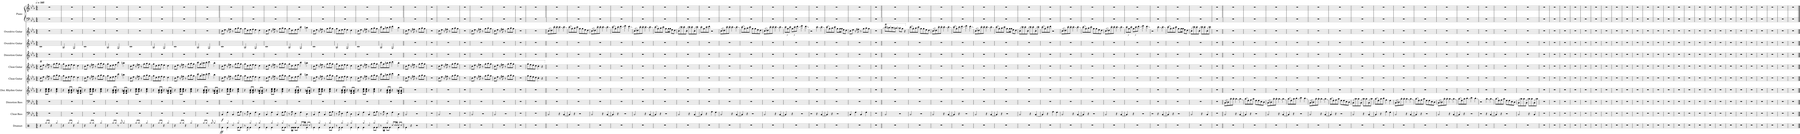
**kern	**dynam	**kern	**dynam	**kern	**kern	**kern	**kern	**kern	**kern	**kern	**kern	**kern
*part10	*part10	*part9	*part9	*part8	*part7	*part6	*part5	*part4	*part3	*part2	*part1	*part1
*staff11	*staff11	*staff10	*staff10	*staff9	*staff8	*staff7	*staff6	*staff5	*staff4	*staff3	*staff2	*staff1
*I"Drumset	*	*I"Clean Bass	*	*I"Distortion Bass	*I"Dist. Rhythm Guitar	*I"Clean Guitar	*I"Clean Guitar	*I"Distortion Guitar	*I"Overdrive Guitar	*I"Overdrive Guitar	*I"Piano	*
*I'Drs.	*	*I'Cln. Bs.	*	*I'Dist. Bs.	*I'Rthm. Guit.	*I'Cln. Guit.	*I'Cln. Guit.	*I'Dist. Guit.	*I'Ovd. Guit.	*I'Ovd. Guit.	*I'Pno.	*
*clefX	*	*clefF4	*	*clefF4	*clefGv2	*clefGv2	*clefGv2	*clefGv2	*clefGv2	*clefGv2	*clefF4	*clefG2
*	*	*Trd7c12	*	*Trd7c12	*	*	*	*	*	*	*	*
*k[]	*	*k[b-e-a-]	*	*k[b-e-a-]	*k[b-e-a-]	*k[b-e-a-]	*k[b-e-a-]	*k[b-e-a-]	*k[b-e-a-]	*k[b-e-a-]	*k[b-e-a-]	*k[b-e-a-]
*M4/4	*	*M4/4	*	*M4/4	*M4/4	*M4/4	*M4/4	*M4/4	*M4/4	*M4/4	*M4/4	*M4/4
*MM210	*	*MM210	*	*MM210	*MM210	*MM210	*MM210	*MM210	*MM210	*MM210	*MM210	*MM210
*	*	*	*	*	*	*	*8va	*	*	*	*	*
=1	=1	=1	=1	=1	=1	=1	=1	=1	=1	=1	=1	=1
4r	.	1r	.	1r	4r	8c\L	8cc\L	1r	1C	1r	1r	1r
.	.	.	.	.	.	8e-\J	8ee-\J	.	.	.	.	.
8Rgg/L	.	.	.	.	8G\ 8c\ 8e-\L	8r	8r	.	.	.	.	.
8Rgg/J	.	.	.	.	8G\ 8c\ 8e-\J	8f#X\	8ff#X\	.	.	.	.	.
4r	.	.	.	.	4r	8r	8r	.	.	.	.	.
.	.	.	.	.	.	8g\L	8gg\L	.	.	.	.	.
4Rgg/	.	.	.	.	4G\ 4c\ 4e-\	8a-\	8aa-\	.	.	.	.	.
.	.	.	.	.	.	8g\J	8gg\J	.	.	.	.	.
=2	=2	=2	=2	=2	=2	=2	=2	=2	=2	=2	=2	=2
4r	.	1r	.	1r	4r	8g\L	8gg\L	1r	2AA-/	1r	1r	1r
.	.	.	.	.	.	8d\	8dd\	.	.	.	.	.
8Rgg/L	.	.	.	.	8E-/ 8A-/ 8c/L	8e-\	8ee-\	.	.	.	.	.
8Rgg/J	.	.	.	.	8E-/ 8A-/ 8c/J	8f\J	8ff\J	.	.	.	.	.
4r	.	.	.	.	4r	4e-\	4ee-\	.	2GG/	.	.	.
4Rgg/	.	.	.	.	8D/ 8G/ 8Bn/L	4d\	4dd\	.	.	.	.	.
.	.	.	.	.	8D/ 8G/ 8B/J	.	.	.	.	.	.	.
=3	=3	=3	=3	=3	=3	=3	=3	=3	=3	=3	=3	=3
4r	.	1r	.	1r	4r	8c\L	8cc\L	1r	1C	1r	1r	1r
.	.	.	.	.	.	8e-\J	8ee-\J	.	.	.	.	.
8Rgg/L	.	.	.	.	8G\ 8c\ 8e-\L	8r	8r	.	.	.	.	.
8Rgg/J	.	.	.	.	8G\ 8c\ 8e-\J	8f#X\	8ff#X\	.	.	.	.	.
4r	.	.	.	.	4r	8r	8r	.	.	.	.	.
.	.	.	.	.	.	8g\L	8gg\L	.	.	.	.	.
4Rgg/	.	.	.	.	4G\ 4c\ 4e-\	8a-\	8aa-\	.	.	.	.	.
.	.	.	.	.	.	8g\J	8gg\J	.	.	.	.	.
=4	=4	=4	=4	=4	=4	=4	=4	=4	=4	=4	=4	=4
4r	.	1r	.	1r	4r	8g\L	8gg\L	1r	2AA-/	1r	1r	1r
.	.	.	.	.	.	8d\	8dd\	.	.	.	.	.
8Rgg/L	.	.	.	.	8E-/ 8A-/ 8c/L	8e-\	8ee-\	.	.	.	.	.
8Rgg/J	.	.	.	.	8E-/ 8A-/ 8c/J	8f\J	8ff\J	.	.	.	.	.
8r	.	.	.	.	4r	4cc\	4ccc\	.	2GG/	.	.	.
8Rgg/	.	.	.	.	.	.	.	.	.	.	.	.
4Rgg/	.	.	.	.	8D/ 8G/ 8Bn/L	4bn\	4bbn\	.	.	.	.	.
.	.	.	.	.	8D/ 8G/ 8B/J	.	.	.	.	.	.	.
=5	=5	=5	=5	=5	=5	=5	=5	=5	=5	=5	=5	=5
4r	.	1r	.	1r	4r	8c\L	8cc\L	1r	1C	1r	1r	1r
.	.	.	.	.	.	8e-\J	8ee-\J	.	.	.	.	.
8Rgg/L	.	.	.	.	8G\ 8c\ 8e-\L	8r	8r	.	.	.	.	.
8Rgg/J	.	.	.	.	8G\ 8c\ 8e-\J	8f#X\	8ff#X\	.	.	.	.	.
4r	.	.	.	.	4r	8r	8r	.	.	.	.	.
.	.	.	.	.	.	8g\L	8gg\L	.	.	.	.	.
4Rgg/	.	.	.	.	4G\ 4c\ 4e-\	8a-\	8aa-\	.	.	.	.	.
.	.	.	.	.	.	8g\J	8gg\J	.	.	.	.	.
=6	=6	=6	=6	=6	=6	=6	=6	=6	=6	=6	=6	=6
4r	.	1r	.	1r	4r	8g\L	8gg\L	1r	2AA-/	1r	1r	1r
.	.	.	.	.	.	8d\	8dd\	.	.	.	.	.
8Rgg/L	.	.	.	.	8E-/ 8A-/ 8c/L	8e-\	8ee-\	.	.	.	.	.
8Rgg/J	.	.	.	.	8E-/ 8A-/ 8c/J	8f\J	8ff\J	.	.	.	.	.
4r	.	.	.	.	4r	4e-\	4ee-\	.	2GG/	.	.	.
4Rgg/	.	.	.	.	8D/ 8G/ 8Bn/L	4d\	4dd\	.	.	.	.	.
.	.	.	.	.	8D/ 8G/ 8B/J	.	.	.	.	.	.	.
=7	=7	=7	=7	=7	=7	=7	=7	=7	=7	=7	=7	=7
4r	.	1r	.	1r	4r	8c\L	8cc\L	1r	1C	1r	1r	1r
.	.	.	.	.	.	8e-\J	8ee-\J	.	.	.	.	.
8Rgg/L	.	.	.	.	8G\ 8c\ 8e-\L	8r	8r	.	.	.	.	.
8Rgg/J	.	.	.	.	8G\ 8c\ 8e-\J	8f#X\	8ff#X\	.	.	.	.	.
4r	.	.	.	.	4r	8r	8r	.	.	.	.	.
.	.	.	.	.	.	8g\L	8gg\L	.	.	.	.	.
4Rgg/	.	.	.	.	4G\ 4c\ 4e-\	8a-\	8aa-\	.	.	.	.	.
.	.	.	.	.	.	8g\J	8gg\J	.	.	.	.	.
=8	=8	=8	=8	=8	=8	=8	=8	=8	=8	=8	=8	=8
4r	.	1r	.	1r	4r	8cc\L	8ccc\L	1r	2AA-/	1r	1r	1r
.	.	.	.	.	.	8g\	8gg\	.	.	.	.	.
8Rgg/L	.	.	.	.	8E-/ 8A-/ 8c/L	8bn\	8bbn\	.	.	.	.	.
8Rgg/J	.	.	.	.	8E-/ 8A-/ 8c/J	8cc\J	8ccc\J	.	.	.	.	.
8r	.	.	.	.	4r	4dd\	4ddd\	.	2GG/	.	.	.
8Rgg/	.	.	.	.	.	.	.	.	.	.	.	.
4Rgg/	.	.	.	.	8D/ 8G/ 8Bn/L	4b\	4bb\	.	.	.	.	.
.	.	.	.	.	8D/ 8G/ 8B/J	.	.	.	.	.	.	.
=9||	=9||	=9||	=9||	=9||	=9||	=9||	=9||	=9||	=9||	=9||	=9||	=9||
*^	*	*	*	*	*	*	*	*	*	*	*	*
!	!	!LO:DY:b	!	!LO:DY:b	!	!	!	!	!	!	!	!	!
4ryy	4Rf\	ff	4C/	f	1r	4r	8c\L	8cc\L	1r	1C	8c\L	1r	1r
.	.	.	.	.	.	.	8e-\J	8ee-\J	.	.	8e-\J	.	.
4Rgg/	4Rf\	.	4G\	.	.	8G\ 8c\ 8e-\L	8r	8r	.	.	8r	.	.
.	.	.	.	.	.	8G\ 8c\ 8e-\J	8f#X\	8ff#X\	.	.	8f#X\	.	.
4Rcc/	4ryy	.	4C/	.	.	4r	8r	8r	.	.	8r	.	.
.	.	.	.	.	.	.	8g\L	8gg\L	.	.	8g\L	.	.
4Rgg/	8Rf\L	.	8G\L	.	.	4G\ 4c\ 4e-\	8a-\	8aa-\	.	.	8a-\	.	.
.	8Rf\J	.	8A-\J	.	.	.	8g\J	8gg\J	.	.	8g\J	.	.
=10	=10	=10	=10	=10	=10	=10	=10	=10	=10	=10	=10	=10	=10
8r	8ryy	.	8r	.	1r	4r	8g\L	8gg\L	1r	2AA-/	8g\L	1r	1r
8ryy	8Rf\	.	8A-\	.	.	.	8d\	8dd\	.	.	8d\	.	.
4Rgg/	4Rf\	.	4E-\	.	.	8E-/ 8A-/ 8c/L	8e-\	8ee-\	.	.	8e-\	.	.
.	.	.	.	.	.	8E-/ 8A-/ 8c/J	8f\J	8ff\J	.	.	8f\J	.	.
4Rcc/	4ryy	.	4G\	.	.	4r	4e-\	4ee-\	.	2GG/	4e-\	.	.
4Rgg/	4Rf\	.	4D\	.	.	8D/ 8G/ 8Bn/L	4d\	4dd\	.	.	4d\	.	.
.	.	.	.	.	.	8D/ 8G/ 8B/J	.	.	.	.	.	.	.
=11	=11	=11	=11	=11	=11	=11	=11	=11	=11	=11	=11	=11	=11
4ryy	4Rf\	.	4C/	.	1r	4r	8c\L	8cc\L	1r	1C	8c\L	1r	1r
.	.	.	.	.	.	.	8e-\J	8ee-\J	.	.	8e-\J	.	.
4Rgg/	4Rf\	.	4G\	.	.	8G\ 8c\ 8e-\L	8r	8r	.	.	8r	.	.
.	.	.	.	.	.	8G\ 8c\ 8e-\J	8f#X\	8ff#X\	.	.	8f#X\	.	.
4Rcc/	4ryy	.	4C/	.	.	4r	8r	8r	.	.	8r	.	.
.	.	.	.	.	.	.	8g\L	8gg\L	.	.	8g\L	.	.
4Rgg/	8Rf\L	.	8G\L	.	.	4G\ 4c\ 4e-\	8a-\	8aa-\	.	.	8a-\	.	.
.	8Rf\J	.	8A-\J	.	.	.	8g\J	8gg\J	.	.	8g\J	.	.
=12	=12	=12	=12	=12	=12	=12	=12	=12	=12	=12	=12	=12	=12
8r	8ryy	.	8r	.	1r	4r	8g\L	8gg\L	1r	2AA-/	8g\L	1r	1r
8ryy	16Rf\LL	.	8A-\	.	.	.	8d\	8dd\	.	.	8d\	.	.
.	16Rf\JJ	.	.	.	.	.	.	.	.	.	.	.	.
4Rgg/	8Rf\L	.	4E-\	.	.	8E-/ 8A-/ 8c/L	8e-\	8ee-\	.	.	8e-\	.	.
.	8Rf\J	.	.	.	.	8E-/ 8A-/ 8c/J	8f\J	8ff\J	.	.	8f\J	.	.
8Rcc/L	4ryy	.	4G\	.	.	4r	4cc\	4ccc\	.	2GG/	4cc\	.	.
16Rcc/L	.	.	.	.	.	.	.	.	.	.	.	.	.
16Rcc/JJ	.	.	.	.	.	.	.	.	.	.	.	.	.
8Rcc/L	4Rf\	.	4D\	.	.	8D/ 8G/ 8Bn/L	4bn\	4bbn\	.	.	4bn\	.	.
8Rcc/J	.	.	.	.	.	8D/ 8G/ 8B/J	.	.	.	.	.	.	.
=13	=13	=13	=13	=13	=13	=13	=13	=13	=13	=13	=13	=13	=13
4ryy	4Rf\	.	4C/	.	1r	4r	8c\L	8cc\L	1r	1C	8c\L	1r	1r
.	.	.	.	.	.	.	8e-\J	8ee-\J	.	.	8e-\J	.	.
4Rgg/	4Rf\	.	4G\	.	.	8G\ 8c\ 8e-\L	8r	8r	.	.	8r	.	.
.	.	.	.	.	.	8G\ 8c\ 8e-\J	8f#X\	8ff#X\	.	.	8f#X\	.	.
4Rcc/	4ryy	.	4C/	.	.	4r	8r	8r	.	.	8r	.	.
.	.	.	.	.	.	.	8g\L	8gg\L	.	.	8g\L	.	.
4Rgg/	8Rf\L	.	8G\L	.	.	4G\ 4c\ 4e-\	8a-\	8aa-\	.	.	8a-\	.	.
.	8Rf\J	.	8A-\J	.	.	.	8g\J	8gg\J	.	.	8g\J	.	.
=14	=14	=14	=14	=14	=14	=14	=14	=14	=14	=14	=14	=14	=14
8r	8ryy	.	8r	.	1r	4r	8g\L	8gg\L	1r	2AA-/	8g\L	1r	1r
8ryy	8Rf\	.	8A-\	.	.	.	8d\	8dd\	.	.	8d\	.	.
4Rgg/	4Rf\	.	4E-\	.	.	8E-/ 8A-/ 8c/L	8e-\	8ee-\	.	.	8e-\	.	.
.	.	.	.	.	.	8E-/ 8A-/ 8c/J	8f\J	8ff\J	.	.	8f\J	.	.
4Rcc/	4ryy	.	4G\	.	.	4r	4e-\	4ee-\	.	2GG/	4e-\	.	.
4Rgg/	4Rf\	.	4D\	.	.	8D/ 8G/ 8Bn/L	4d\	4dd\	.	.	4d\	.	.
.	.	.	.	.	.	8D/ 8G/ 8B/J	.	.	.	.	.	.	.
=15	=15	=15	=15	=15	=15	=15	=15	=15	=15	=15	=15	=15	=15
4ryy	4Rf\	.	4C/	.	1r	4r	8c\L	8cc\L	1r	1C	8c\L	1r	1r
.	.	.	.	.	.	.	8e-\J	8ee-\J	.	.	8e-\J	.	.
4Rgg/	4Rf\	.	4G\	.	.	8G\ 8c\ 8e-\L	8r	8r	.	.	8r	.	.
.	.	.	.	.	.	8G\ 8c\ 8e-\J	8f#X\	8ff#X\	.	.	8f#X\	.	.
4Rcc/	4ryy	.	4C/	.	.	4r	8r	8r	.	.	8r	.	.
.	.	.	.	.	.	.	8g\L	8gg\L	.	.	8g\L	.	.
4Rgg/	8Rf\L	.	8G\L	.	.	4G\ 4c\ 4e-\	8a-\	8aa-\	.	.	8a-\	.	.
.	8Rf\J	.	8A-\J	.	.	.	8g\J	8gg\J	.	.	8g\J	.	.
=16	=16	=16	=16	=16	=16	=16	=16	=16	=16	=16	=16	=16	=16
8r	8ryy	.	8r	.	1r	4r	8cc\L	8ccc\L	1r	2AA-/	8cc\L	1r	1r
8ryy	16Rf\LL	.	8A-\	.	.	.	8g\	8gg\	.	.	8g\	.	.
.	16Rf\JJ	.	.	.	.	.	.	.	.	.	.	.	.
4Rgg/	8Rf\L	.	4E-\	.	.	8E-/ 8A-/ 8c/L	8bn\	8bbn\	.	.	8bn\	.	.
.	8Rf\J	.	.	.	.	8E-/ 8A-/ 8c/J	8cc\J	8ccc\J	.	.	8cc\J	.	.
8Rcc/L	4ryy	.	4G\	.	.	4r	4dd\	4ddd\	.	2GG/	4dd\	.	.
16Rcc/L	.	.	.	.	.	.	.	.	.	.	.	.	.
16Rcc/JJ	.	.	.	.	.	.	.	.	.	.	.	.	.
8Rcc/L	4Rf\	.	4D\	.	.	8D/ 8G/ 8Bn/L	4b\	4bb\	.	.	4b\	.	.
8Rcc/J	.	.	.	.	.	8D/ 8G/ 8B/J	.	.	.	.	.	.	.
*v	*v	*	*	*	*	*	*	*	*	*	*	*	*
=17||	=17||	=17||	=17||	=17||	=17||	=17||	=17||	=17||	=17||	=17||	=17||	=17||
4Rf\	.	2C/	.	1r	1r	8c\L	8cc\L	1r	1r	8c\L	1r	1r
.	.	.	.	.	.	8e-\J	8ee-\J	.	.	8e-\J	.	.
4r	.	.	.	.	.	8r	8r	.	.	8r	.	.
.	.	.	.	.	.	8f#X\	8ff#X\	.	.	8f#X\	.	.
2r	.	2r	.	.	.	8r	8r	.	.	8r	.	.
.	.	.	.	.	.	8g\L	8gg\L	.	.	8g\L	.	.
.	.	.	.	.	.	8a-\	8aa-\	.	.	8a-\	.	.
.	.	.	.	.	.	8g\J	8gg\J	.	.	8g\J	.	.
=18	=18	=18	=18	=18	=18	=18	=18	=18	=18	=18	=18	=18
1r	.	1r	.	1r	1r	1r	1r	1r	1r	1r	1r	1r
=19	=19	=19	=19	=19	=19	=19	=19	=19	=19	=19	=19	=19
1r	.	2C/	.	1r	1r	8c\L	8cc\L	1r	1r	8c\L	1r	1r
.	.	.	.	.	.	8e-\J	8ee-\J	.	.	8e-\J	.	.
.	.	.	.	.	.	8r	8r	.	.	8r	.	.
.	.	.	.	.	.	8f#X\	8ff#X\	.	.	8f#X\	.	.
.	.	2r	.	.	.	8r	8r	.	.	8r	.	.
.	.	.	.	.	.	8g\L	8gg\L	.	.	8g\L	.	.
.	.	.	.	.	.	8a-\	8aa-\	.	.	8a-\	.	.
.	.	.	.	.	.	8g\J	8gg\J	.	.	8g\J	.	.
=20	=20	=20	=20	=20	=20	=20	=20	=20	=20	=20	=20	=20
1r	.	1r	.	1r	1r	1r	1r	1r	1r	1r	1r	1r
=21	=21	=21	=21	=21	=21	=21	=21	=21	=21	=21	=21	=21
1r	.	2C/	.	1r	1r	8c\L	8cc\L	1r	1r	8c\L	1r	1r
.	.	.	.	.	.	8e-\J	8ee-\J	.	.	8e-\J	.	.
.	.	.	.	.	.	8r	8r	.	.	8r	.	.
.	.	.	.	.	.	8f#X\	8ff#X\	.	.	8f#X\	.	.
.	.	2r	.	.	.	8r	8r	.	.	8r	.	.
.	.	.	.	.	.	8g\L	8gg\L	.	.	8g\L	.	.
.	.	.	.	.	.	8a-\	8aa-\	.	.	8a-\	.	.
.	.	.	.	.	.	8g\J	8gg\J	.	.	8g\J	.	.
=22	=22	=22	=22	=22	=22	=22	=22	=22	=22	=22	=22	=22
1r	.	2C/	.	1r	1r	8c\L	8cc\L	1r	1r	8c\L	1r	1r
.	.	.	.	.	.	8e-\J	8ee-\J	.	.	8e-\J	.	.
.	.	.	.	.	.	8r	8r	.	.	8r	.	.
.	.	.	.	.	.	8f#X\	8ff#X\	.	.	8f#X\	.	.
.	.	2r	.	.	.	8r	8r	.	.	8r	.	.
.	.	.	.	.	.	8g\L	8gg\L	.	.	8g\L	.	.
.	.	.	.	.	.	8a-\	8aa-\	.	.	8a-\	.	.
.	.	.	.	.	.	8g\J	8gg\J	.	.	8g\J	.	.
=23	=23	=23	=23	=23	=23	=23	=23	=23	=23	=23	=23	=23
1r	.	1r	.	1r	1r	1r	1r	1r	1r	1r	1r	1r
=24	=24	=24	=24	=24	=24	=24	=24	=24	=24	=24	=24	=24
1r	.	1r	.	1r	1r	8g\L	8gg\L	1r	1r	1r	1r	1r
.	.	.	.	.	.	8f\	8ff\	.	.	.	.	.
.	.	.	.	.	.	8e-\	8ee-\	.	.	.	.	.
.	.	.	.	.	.	8d\J	8dd\J	.	.	.	.	.
.	.	.	.	.	.	4c'\	4cc'\	.	.	.	.	.
.	.	.	.	.	.	4r	4r	.	.	.	.	.
=25||	=25||	=25||	=25||	=25||	=25||	=25||	=25||	=25||	=25||	=25||	=25||	=25||
*	*	*	*	*	*	*	*X8va	*	*	*	*	*
1r	.	2C/	.	1r	1r	1r	1r	1r	1r	(8c\L	1r	1r
.	.	.	.	.	.	.	.	.	.	8d-X\)	.	.
.	.	.	.	.	.	.	.	.	.	8cc'\	.	.
.	.	.	.	.	.	.	.	.	.	8cc'\J	.	.
.	.	4r	.	.	.	.	.	.	.	4cc\	.	.
.	.	[4C/	.	.	.	.	.	.	.	4cc\	.	.
=26	=26	=26	=26	=26	=26	=26	=26	=26	=26	=26	=26	=26
1r	.	4C/]	.	1r	1r	1r	1r	1r	1r	(8cc\L	1r	1r
.	.	.	.	.	.	.	.	.	.	8g'\)	.	.
.	.	4r	.	.	.	.	.	.	.	8a-\	.	.
.	.	.	.	.	.	.	.	.	.	8cc\J	.	.
.	.	2r	.	.	.	.	.	.	.	8g\L	.	.
.	.	.	.	.	.	.	.	.	.	8g\	.	.
.	.	.	.	.	.	.	.	.	.	8e-\	.	.
.	.	.	.	.	.	.	.	.	.	8d\J	.	.
=27	=27	=27	=27	=27	=27	=27	=27	=27	=27	=27	=27	=27
1r	.	2C/	.	1r	1r	1r	1r	1r	1r	(8c\L	1r	1r
.	.	.	.	.	.	.	.	.	.	8d-X\)	.	.
.	.	.	.	.	.	.	.	.	.	8cc'\	.	.
.	.	.	.	.	.	.	.	.	.	8cc'\J	.	.
.	.	4r	.	.	.	.	.	.	.	4cc\	.	.
.	.	[4C/	.	.	.	.	.	.	.	4cc\	.	.
=28	=28	=28	=28	=28	=28	=28	=28	=28	=28	=28	=28	=28
1r	.	4C/]	.	1r	1r	1r	1r	1r	1r	((8cc\L	1r	1r
.	.	.	.	.	.	.	.	.	.	8g'\))	.	.
.	.	4r	.	.	.	.	.	.	.	8cc\	.	.
.	.	.	.	.	.	.	.	.	.	8dd\J	.	.
.	.	2r	.	.	.	.	.	.	.	4ee-\	.	.
.	.	.	.	.	.	.	.	.	.	4dd\	.	.
=29	=29	=29	=29	=29	=29	=29	=29	=29	=29	=29	=29	=29
1r	.	2C/	.	1r	1r	1r	1r	1r	1r	(8c\L	1r	1r
.	.	.	.	.	.	.	.	.	.	8d-X\)	.	.
.	.	.	.	.	.	.	.	.	.	8cc'\	.	.
.	.	.	.	.	.	.	.	.	.	8cc'\J	.	.
.	.	4r	.	.	.	.	.	.	.	4cc\	.	.
.	.	[4C/	.	.	.	.	.	.	.	4cc\	.	.
=30	=30	=30	=30	=30	=30	=30	=30	=30	=30	=30	=30	=30
1r	.	4C/]	.	1r	1r	1r	1r	1r	1r	(8cc\L	1r	1r
.	.	.	.	.	.	.	.	.	.	8g'\)	.	.
.	.	4r	.	.	.	.	.	.	.	8a-\	.	.
.	.	.	.	.	.	.	.	.	.	8cc\J	.	.
.	.	2r	.	.	.	.	.	.	.	8g\L	.	.
.	.	.	.	.	.	.	.	.	.	16g\L	.	.
.	.	.	.	.	.	.	.	.	.	16g\JJ	.	.
.	.	.	.	.	.	.	.	.	.	8e-\L	.	.
.	.	.	.	.	.	.	.	.	.	8d\J	.	.
=31	=31	=31	=31	=31	=31	=31	=31	=31	=31	=31	=31	=31
1r	.	2C/	.	1r	1r	1r	1r	1r	1r	(8c\L	1r	1r
.	.	.	.	.	.	.	.	.	.	8cc\)	.	.
.	.	.	.	.	.	.	.	.	.	8cc\	.	.
.	.	.	.	.	.	.	.	.	.	(8c\J	.	.
.	.	4r	.	.	.	.	.	.	.	8cc\L)	.	.
.	.	.	.	.	.	.	.	.	.	8cc\	.	.
.	.	[4C/	.	.	.	.	.	.	.	(8c\	.	.
.	.	.	.	.	.	.	.	.	.	8cc\J)	.	.
=32	=32	=32	=32	=32	=32	=32	=32	=32	=32	=32	=32	=32
1r	.	4C/]	.	1r	1r	1r	1r	1r	1r	8cc\L	1r	1r
.	.	.	.	.	.	.	.	.	.	8g\	.	.
.	.	4r	.	.	.	.	.	.	.	8cc\	.	.
.	.	.	.	.	.	.	.	.	.	8dd\J	.	.
.	.	4A-\	.	.	.	.	.	.	.	2r	.	.
.	.	4G\	.	.	.	.	.	.	.	.	.	.
=33	=33	=33	=33	=33	=33	=33	=33	=33	=33	=33	=33	=33
1r	.	2C/	.	1r	1r	1r	1r	1r	1r	(8c\L	1r	1r
.	.	.	.	.	.	.	.	.	.	8d-X\)	.	.
.	.	.	.	.	.	.	.	.	.	8cc'\	.	.
.	.	.	.	.	.	.	.	.	.	8cc'\J	.	.
.	.	4r	.	.	.	.	.	.	.	4cc\	.	.
.	.	[4C/	.	.	.	.	.	.	.	4cc\	.	.
=34	=34	=34	=34	=34	=34	=34	=34	=34	=34	=34	=34	=34
1r	.	4C/]	.	1r	1r	1r	1r	1r	1r	(8cc\L	1r	1r
.	.	.	.	.	.	.	.	.	.	8g'\)	.	.
.	.	4r	.	.	.	.	.	.	.	8a-\	.	.
.	.	.	.	.	.	.	.	.	.	8cc\J	.	.
.	.	2r	.	.	.	.	.	.	.	8g\L	.	.
.	.	.	.	.	.	.	.	.	.	8g\	.	.
.	.	.	.	.	.	.	.	.	.	8e-\	.	.
.	.	.	.	.	.	.	.	.	.	8d\J	.	.
=35	=35	=35	=35	=35	=35	=35	=35	=35	=35	=35	=35	=35
1r	.	2C/	.	1r	1r	1r	1r	1r	1r	(8c\L	1r	1r
.	.	.	.	.	.	.	.	.	.	8d-X\)	.	.
.	.	.	.	.	.	.	.	.	.	8cc'\	.	.
.	.	.	.	.	.	.	.	.	.	8cc'\J	.	.
.	.	4r	.	.	.	.	.	.	.	4cc\	.	.
.	.	[4C/	.	.	.	.	.	.	.	4cc\	.	.
=36	=36	=36	=36	=36	=36	=36	=36	=36	=36	=36	=36	=36
*	*	*	*	*	*	*	*	*	*	*Xbrackettup	*	*
1r	.	4C/]	.	1r	1r	1r	1r	1r	1r	12cc\L	1r	1r
.	.	.	.	.	.	.	.	.	.	12g\	.	.
.	.	.	.	.	.	.	.	.	.	12cc\J	.	.
.	.	4r	.	.	.	.	.	.	.	12g\L	.	.
.	.	.	.	.	.	.	.	.	.	12cc\	.	.
.	.	.	.	.	.	.	.	.	.	12dd\J	.	.
.	.	2r	.	.	.	.	.	.	.	4ee-\	.	.
.	.	.	.	.	.	.	.	.	.	4dd\	.	.
=37	=37	=37	=37	=37	=37	=37	=37	=37	=37	=37	=37	=37
1r	.	2r	.	1r	1r	1r	1r	1r	1r	2r	1r	1r
.	.	4r	.	.	.	.	.	.	.	4cc\	.	.
.	.	[4C/	.	.	.	.	.	.	.	4cc\	.	.
=38	=38	=38	=38	=38	=38	=38	=38	=38	=38	=38	=38	=38
1r	.	4C/]	.	1r	1r	1r	1r	1r	1r	(8cc\L	1r	1r
.	.	.	.	.	.	.	.	.	.	8g'\)	.	.
.	.	4r	.	.	.	.	.	.	.	8a-\	.	.
.	.	.	.	.	.	.	.	.	.	8cc\J	.	.
.	.	2r	.	.	.	.	.	.	.	8g\L	.	.
.	.	.	.	.	.	.	.	.	.	16g\L	.	.
.	.	.	.	.	.	.	.	.	.	16g\JJ	.	.
.	.	.	.	.	.	.	.	.	.	8e-\L	.	.
.	.	.	.	.	.	.	.	.	.	8d\J	.	.
=39	=39	=39	=39	=39	=39	=39	=39	=39	=39	=39	=39	=39
1r	.	4C/	.	1r	1r	1r	1r	1r	1r	8c\L	1r	1r
.	.	.	.	.	.	.	.	.	.	8e-\J	.	.
.	.	4G\	.	.	.	.	.	.	.	8r	.	.
.	.	.	.	.	.	.	.	.	.	8f#X\	.	.
.	.	4C/	.	.	.	.	.	.	.	8r	.	.
.	.	.	.	.	.	.	.	.	.	8g\L	.	.
.	.	4G\	.	.	.	.	.	.	.	8a-\	.	.
.	.	.	.	.	.	.	.	.	.	8g\J	.	.
=40	=40	=40	=40	=40	=40	=40	=40	=40	=40	=40	=40	=40
1r	.	1r	.	1r	1r	1r	1r	1r	1r	1r	1r	1r
=41||	=41||	=41||	=41||	=41||	=41||	=41||	=41||	=41||	=41||	=41||	=41||	=41||
*	*	*	*	*	*	*	*	*	*	*8va	*	*
1r	.	2C/	.	1r	1r	1r	1r	1r	1r	8ccc\L	1r	1r
.	.	.	.	.	.	.	.	.	.	8bbn\	.	.
.	.	.	.	.	.	.	.	.	.	8bb-X\	.	.
.	.	.	.	.	.	.	.	.	.	8aan\J	.	.
.	.	2r	.	.	.	.	.	.	.	8aa-X\L	.	.
.	.	.	.	.	.	.	.	.	.	8gg\J	.	.
*	*	*	*	*	*	*	*	*	*	*X8va	*	*
.	.	.	.	.	.	.	.	.	.	4r	.	.
=42	=42	=42	=42	=42	=42	=42	=42	=42	=42	=42	=42	=42
1r	.	2C/	.	1r	1r	1r	1r	1r	1r	(8cc\L	1r	1r
.	.	.	.	.	.	.	.	.	.	8g'\)	.	.
.	.	.	.	.	.	.	.	.	.	8a-\	.	.
.	.	.	.	.	.	.	.	.	.	8cc\J	.	.
.	.	2r	.	.	.	.	.	.	.	8g\L	.	.
.	.	.	.	.	.	.	.	.	.	8g\	.	.
.	.	.	.	.	.	.	.	.	.	8e-\	.	.
.	.	.	.	.	.	.	.	.	.	8d\J	.	.
=43	=43	=43	=43	=43	=43	=43	=43	=43	=43	=43	=43	=43
1r	.	2C/	.	1r	1r	1r	1r	1r	1r	(8c\L	1r	1r
.	.	.	.	.	.	.	.	.	.	8d-X\)	.	.
.	.	.	.	.	.	.	.	.	.	8cc'\	.	.
.	.	.	.	.	.	.	.	.	.	8cc'\J	.	.
.	.	4r	.	.	.	.	.	.	.	4cc\	.	.
.	.	[4C/	.	.	.	.	.	.	.	4cc\	.	.
=44	=44	=44	=44	=44	=44	=44	=44	=44	=44	=44	=44	=44
1r	.	4C/]	.	1r	1r	1r	1r	1r	1r	((8cc\L	1r	1r
.	.	.	.	.	.	.	.	.	.	8g'\))	.	.
.	.	4r	.	.	.	.	.	.	.	8cc\	.	.
.	.	.	.	.	.	.	.	.	.	8dd\J	.	.
.	.	2r	.	.	.	.	.	.	.	4ee-\	.	.
.	.	.	.	.	.	.	.	.	.	4dd\	.	.
=45	=45	=45	=45	=45	=45	=45	=45	=45	=45	=45	=45	=45
1r	.	2C/	.	1r	1r	1r	1r	1r	1r	(8c\L	1r	1r
.	.	.	.	.	.	.	.	.	.	8d-X\)	.	.
.	.	.	.	.	.	.	.	.	.	8cc'\	.	.
.	.	.	.	.	.	.	.	.	.	8cc'\J	.	.
.	.	4r	.	.	.	.	.	.	.	4cc\	.	.
.	.	[4C/	.	.	.	.	.	.	.	4cc\	.	.
=46	=46	=46	=46	=46	=46	=46	=46	=46	=46	=46	=46	=46
1r	.	4C/]	.	1r	1r	1r	1r	1r	1r	(8cc\L	1r	1r
.	.	.	.	.	.	.	.	.	.	8g'\)	.	.
.	.	4r	.	.	.	.	.	.	.	8a-\	.	.
.	.	.	.	.	.	.	.	.	.	8cc\J	.	.
.	.	2r	.	.	.	.	.	.	.	8g\L	.	.
.	.	.	.	.	.	.	.	.	.	16g\L	.	.
.	.	.	.	.	.	.	.	.	.	16g\JJ	.	.
.	.	.	.	.	.	.	.	.	.	8e-\L	.	.
.	.	.	.	.	.	.	.	.	.	8d\J	.	.
=47	=47	=47	=47	=47	=47	=47	=47	=47	=47	=47	=47	=47
1r	.	2C/	.	1r	1r	1r	1r	1r	1r	(8c\L	1r	1r
.	.	.	.	.	.	.	.	.	.	8cc\)	.	.
.	.	.	.	.	.	.	.	.	.	8cc\	.	.
.	.	.	.	.	.	.	.	.	.	(8c\J	.	.
.	.	4r	.	.	.	.	.	.	.	8cc\L)	.	.
.	.	.	.	.	.	.	.	.	.	8cc\	.	.
.	.	[4C/	.	.	.	.	.	.	.	(8c\	.	.
.	.	.	.	.	.	.	.	.	.	8cc\J)	.	.
=48	=48	=48	=48	=48	=48	=48	=48	=48	=48	=48	=48	=48
1r	.	4C/]	.	1r	1r	1r	1r	1r	1r	(8cc\L	1r	1r
.	.	.	.	.	.	.	.	.	.	8g'\)	.	.
.	.	4r	.	.	.	.	.	.	.	8cc\	.	.
.	.	.	.	.	.	.	.	.	.	8dd\J	.	.
.	.	4A-\	.	.	.	.	.	.	.	2r	.	.
.	.	4G\	.	.	.	.	.	.	.	.	.	.
=49	=49	=49	=49	=49	=49	=49	=49	=49	=49	=49	=49	=49
1r	.	2C/	.	1r	1r	1r	1r	1r	1r	(8c\L	1r	1r
.	.	.	.	.	.	.	.	.	.	8d-X\)	.	.
.	.	.	.	.	.	.	.	.	.	8cc'\	.	.
.	.	.	.	.	.	.	.	.	.	8cc'\J	.	.
.	.	4r	.	.	.	.	.	.	.	4cc\	.	.
.	.	[4C/	.	.	.	.	.	.	.	4cc\	.	.
=50	=50	=50	=50	=50	=50	=50	=50	=50	=50	=50	=50	=50
1r	.	4C/]	.	1r	1r	1r	1r	1r	1r	(8cc\L	1r	1r
.	.	.	.	.	.	.	.	.	.	8g'\)	.	.
.	.	4r	.	.	.	.	.	.	.	8a-\	.	.
.	.	.	.	.	.	.	.	.	.	8cc\J	.	.
.	.	2r	.	.	.	.	.	.	.	8g\L	.	.
.	.	.	.	.	.	.	.	.	.	8g\	.	.
.	.	.	.	.	.	.	.	.	.	8e-\	.	.
.	.	.	.	.	.	.	.	.	.	8d\J	.	.
=51	=51	=51	=51	=51	=51	=51	=51	=51	=51	=51	=51	=51
1r	.	2C/	.	1r	1r	1r	1r	1r	1r	(8c\L	1r	1r
.	.	.	.	.	.	.	.	.	.	8d-X\)	.	.
.	.	.	.	.	.	.	.	.	.	8cc'\	.	.
.	.	.	.	.	.	.	.	.	.	8cc'\J	.	.
.	.	4r	.	.	.	.	.	.	.	4cc\	.	.
.	.	[4C/	.	.	.	.	.	.	.	4cc\	.	.
=52	=52	=52	=52	=52	=52	=52	=52	=52	=52	=52	=52	=52
1r	.	4C/]	.	1r	1r	1r	1r	1r	1r	12cc\L	1r	1r
.	.	.	.	.	.	.	.	.	.	12g\	.	.
.	.	.	.	.	.	.	.	.	.	12cc\J	.	.
.	.	4r	.	.	.	.	.	.	.	12g\L	.	.
.	.	.	.	.	.	.	.	.	.	12cc\	.	.
.	.	.	.	.	.	.	.	.	.	12dd\J	.	.
.	.	2r	.	.	.	.	.	.	.	4ee-\	.	.
.	.	.	.	.	.	.	.	.	.	4dd\	.	.
=53	=53	=53	=53	=53	=53	=53	=53	=53	=53	=53	=53	=53
1r	.	2r	.	1r	1r	1r	1r	1r	1r	2r	1r	1r
.	.	4r	.	.	.	.	.	.	.	4cc\	.	.
.	.	[4C/	.	.	.	.	.	.	.	4cc\	.	.
=54	=54	=54	=54	=54	=54	=54	=54	=54	=54	=54	=54	=54
1r	.	4C/]	.	1r	1r	1r	1r	1r	1r	(8cc\L	1r	1r
.	.	.	.	.	.	.	.	.	.	8g'\)	.	.
.	.	4r	.	.	.	.	.	.	.	8a-\	.	.
.	.	.	.	.	.	.	.	.	.	8cc\J	.	.
.	.	2r	.	.	.	.	.	.	.	8g\L	.	.
.	.	.	.	.	.	.	.	.	.	16g\L	.	.
.	.	.	.	.	.	.	.	.	.	16g\JJ	.	.
.	.	.	.	.	.	.	.	.	.	8e-\L	.	.
.	.	.	.	.	.	.	.	.	.	8d\J	.	.
=55	=55	=55	=55	=55	=55	=55	=55	=55	=55	=55	=55	=55
1r	.	2C/	.	1r	1r	1r	1r	1r	1r	(8c\L	1r	1r
.	.	.	.	.	.	.	.	.	.	8cc\)	.	.
.	.	.	.	.	.	.	.	.	.	8cc\	.	.
.	.	.	.	.	.	.	.	.	.	(8c\J	.	.
.	.	4r	.	.	.	.	.	.	.	8cc\L)	.	.
.	.	.	.	.	.	.	.	.	.	8cc\	.	.
.	.	4C/	.	.	.	.	.	.	.	(8c\	.	.
.	.	.	.	.	.	.	.	.	.	8cc\J)	.	.
=56	=56	=56	=56	=56	=56	=56	=56	=56	=56	=56	=56	=56
1r	.	1r	.	1r	1r	1r	1r	1r	1r	1r	1r	1r
=57||	=57||	=57||	=57||	=57||	=57||	=57||	=57||	=57||	=57||	=57||	=57||	=57||
1r	.	2C/	.	(8C\L	1r	1r	1r	1r	1r	1r	1r	1r
.	.	.	.	8D-X\)	.	.	.	.	.	.	.	.
.	.	.	.	8c'\	.	.	.	.	.	.	.	.
.	.	.	.	8c'\J	.	.	.	.	.	.	.	.
.	.	4r	.	4c\	.	.	.	.	.	.	.	.
.	.	[4C/	.	4c\	.	.	.	.	.	.	.	.
=58	=58	=58	=58	=58	=58	=58	=58	=58	=58	=58	=58	=58
1r	.	4C/]	.	(8c\L	1r	1r	1r	1r	1r	1r	1r	1r
.	.	.	.	8G'\)	.	.	.	.	.	.	.	.
.	.	4r	.	8A-\	.	.	.	.	.	.	.	.
.	.	.	.	8c\J	.	.	.	.	.	.	.	.
.	.	2r	.	8G\L	.	.	.	.	.	.	.	.
.	.	.	.	8G\	.	.	.	.	.	.	.	.
.	.	.	.	8E-\	.	.	.	.	.	.	.	.
.	.	.	.	8D\J	.	.	.	.	.	.	.	.
=59	=59	=59	=59	=59	=59	=59	=59	=59	=59	=59	=59	=59
1r	.	2C/	.	(8C\L	1r	1r	1r	1r	1r	1r	1r	1r
.	.	.	.	8D-X\)	.	.	.	.	.	.	.	.
.	.	.	.	8c'\	.	.	.	.	.	.	.	.
.	.	.	.	8c'\J	.	.	.	.	.	.	.	.
.	.	4r	.	4c\	.	.	.	.	.	.	.	.
.	.	[4C/	.	4c\	.	.	.	.	.	.	.	.
=60	=60	=60	=60	=60	=60	=60	=60	=60	=60	=60	=60	=60
1r	.	4C/]	.	(8c\L	1r	1r	1r	1r	1r	1r	1r	1r
.	.	.	.	8G'\)	.	.	.	.	.	.	.	.
.	.	4r	.	8c\	.	.	.	.	.	.	.	.
.	.	.	.	8d\J	.	.	.	.	.	.	.	.
.	.	2r	.	4e-\	.	.	.	.	.	.	.	.
.	.	.	.	4d\	.	.	.	.	.	.	.	.
=61	=61	=61	=61	=61	=61	=61	=61	=61	=61	=61	=61	=61
1r	.	2C/	.	(8C\L	1r	1r	1r	1r	1r	1r	1r	1r
.	.	.	.	8D-X\)	.	.	.	.	.	.	.	.
.	.	.	.	8c'\	.	.	.	.	.	.	.	.
.	.	.	.	8c'\J	.	.	.	.	.	.	.	.
.	.	4r	.	4c\	.	.	.	.	.	.	.	.
.	.	[4C/	.	4c\	.	.	.	.	.	.	.	.
=62	=62	=62	=62	=62	=62	=62	=62	=62	=62	=62	=62	=62
1r	.	4C/]	.	(8c\L	1r	1r	1r	1r	1r	1r	1r	1r
.	.	.	.	8G'\)	.	.	.	.	.	.	.	.
.	.	4r	.	8A-\	.	.	.	.	.	.	.	.
.	.	.	.	8c\J	.	.	.	.	.	.	.	.
.	.	2r	.	8G\L	.	.	.	.	.	.	.	.
.	.	.	.	8G\	.	.	.	.	.	.	.	.
.	.	.	.	8E-\	.	.	.	.	.	.	.	.
.	.	.	.	8D\J	.	.	.	.	.	.	.	.
=63	=63	=63	=63	=63	=63	=63	=63	=63	=63	=63	=63	=63
1r	.	2C/	.	(8C\L	1r	1r	1r	1r	1r	1r	1r	1r
.	.	.	.	8c\)	.	.	.	.	.	.	.	.
.	.	.	.	8c\	.	.	.	.	.	.	.	.
.	.	.	.	(8C\J	.	.	.	.	.	.	.	.
.	.	4r	.	8c\L)	.	.	.	.	.	.	.	.
.	.	.	.	8c\	.	.	.	.	.	.	.	.
.	.	[4C/	.	(8C\	.	.	.	.	.	.	.	.
.	.	.	.	8c\J)	.	.	.	.	.	.	.	.
=64	=64	=64	=64	=64	=64	=64	=64	=64	=64	=64	=64	=64
1r	.	4C/]	.	(8c\L	1r	1r	1r	1r	1r	1r	1r	1r
.	.	.	.	8G'\)	.	.	.	.	.	.	.	.
.	.	4r	.	8c\	.	.	.	.	.	.	.	.
.	.	.	.	8d\J	.	.	.	.	.	.	.	.
.	.	4A-\	.	4A-\	.	.	.	.	.	.	.	.
.	.	4G\	.	4G\	.	.	.	.	.	.	.	.
=65	=65	=65	=65	=65	=65	=65	=65	=65	=65	=65	=65	=65
1r	.	2C/	.	(8C\L	1r	1r	1r	1r	1r	1r	1r	1r
.	.	.	.	8D-X\)	.	.	.	.	.	.	.	.
.	.	.	.	8c'\	.	.	.	.	.	.	.	.
.	.	.	.	8c'\J	.	.	.	.	.	.	.	.
.	.	4r	.	4c\	.	.	.	.	.	.	.	.
.	.	[4C/	.	4c\	.	.	.	.	.	.	.	.
=66	=66	=66	=66	=66	=66	=66	=66	=66	=66	=66	=66	=66
1r	.	4C/]	.	(8c\L	1r	1r	1r	1r	1r	1r	1r	1r
.	.	.	.	8G'\)	.	.	.	.	.	.	.	.
.	.	4r	.	8A-\	.	.	.	.	.	.	.	.
.	.	.	.	8c\J	.	.	.	.	.	.	.	.
.	.	2r	.	8G\L	.	.	.	.	.	.	.	.
.	.	.	.	8G\	.	.	.	.	.	.	.	.
.	.	.	.	8E-\	.	.	.	.	.	.	.	.
.	.	.	.	8D\J	.	.	.	.	.	.	.	.
=67	=67	=67	=67	=67	=67	=67	=67	=67	=67	=67	=67	=67
1r	.	2C/	.	(8C\L	1r	1r	1r	1r	1r	1r	1r	1r
.	.	.	.	8D-X\)	.	.	.	.	.	.	.	.
.	.	.	.	8c'\	.	.	.	.	.	.	.	.
.	.	.	.	8c'\J	.	.	.	.	.	.	.	.
.	.	4r	.	4c\	.	.	.	.	.	.	.	.
.	.	[4C/	.	4c\	.	.	.	.	.	.	.	.
=68	=68	=68	=68	=68	=68	=68	=68	=68	=68	=68	=68	=68
1r	.	4C/]	.	(8c\L	1r	1r	1r	1r	1r	1r	1r	1r
.	.	.	.	8G'\)	.	.	.	.	.	.	.	.
.	.	4r	.	8c\	.	.	.	.	.	.	.	.
.	.	.	.	8d\J	.	.	.	.	.	.	.	.
.	.	2r	.	4e-\	.	.	.	.	.	.	.	.
.	.	.	.	4d\	.	.	.	.	.	.	.	.
=69	=69	=69	=69	=69	=69	=69	=69	=69	=69	=69	=69	=69
1r	.	2r	.	2r	1r	1r	1r	1r	1r	1r	1r	1r
.	.	4r	.	4c\	.	.	.	.	.	.	.	.
.	.	[4C/	.	4c\	.	.	.	.	.	.	.	.
=70	=70	=70	=70	=70	=70	=70	=70	=70	=70	=70	=70	=70
1r	.	4C/]	.	(8c\L	1r	1r	1r	1r	1r	1r	1r	1r
.	.	.	.	8G'\)	.	.	.	.	.	.	.	.
.	.	4r	.	8A-\	.	.	.	.	.	.	.	.
.	.	.	.	8c\J	.	.	.	.	.	.	.	.
.	.	2r	.	8G\L	.	.	.	.	.	.	.	.
.	.	.	.	8G\	.	.	.	.	.	.	.	.
.	.	.	.	8E-\	.	.	.	.	.	.	.	.
.	.	.	.	8D\J	.	.	.	.	.	.	.	.
=71	=71	=71	=71	=71	=71	=71	=71	=71	=71	=71	=71	=71
1r	.	2C/	.	(8C\L	1r	1r	1r	1r	1r	1r	1r	1r
.	.	.	.	8c\)	.	.	.	.	.	.	.	.
.	.	.	.	8c\	.	.	.	.	.	.	.	.
.	.	.	.	(8C\J	.	.	.	.	.	.	.	.
.	.	4r	.	8c\L)	.	.	.	.	.	.	.	.
.	.	.	.	8c\	.	.	.	.	.	.	.	.
.	.	4C/	.	(8C\	.	.	.	.	.	.	.	.
.	.	.	.	8c\J)	.	.	.	.	.	.	.	.
=72	=72	=72	=72	=72	=72	=72	=72	=72	=72	=72	=72	=72
1r	.	1r	.	1r	1r	1r	1r	1r	1r	1r	1r	1r
=73	=73	=73	=73	=73	=73	=73	=73	=73	=73	=73	=73	=73
1r	.	1r	.	1r	1r	1r	1r	1r	1r	1r	1r	1r
=74	=74	=74	=74	=74	=74	=74	=74	=74	=74	=74	=74	=74
1r	.	1r	.	1r	1r	1r	1r	1r	1r	1r	1r	1r
=75	=75	=75	=75	=75	=75	=75	=75	=75	=75	=75	=75	=75
1r	.	1r	.	1r	1r	1r	1r	1r	1r	1r	1r	1r
=76	=76	=76	=76	=76	=76	=76	=76	=76	=76	=76	=76	=76
1r	.	1r	.	1r	1r	1r	1r	1r	1r	1r	1r	1r
=77	=77	=77	=77	=77	=77	=77	=77	=77	=77	=77	=77	=77
1r	.	1r	.	1r	1r	1r	1r	1r	1r	1r	1r	1r
=78	=78	=78	=78	=78	=78	=78	=78	=78	=78	=78	=78	=78
1r	.	1r	.	1r	1r	1r	1r	1r	1r	1r	1r	1r
=79	=79	=79	=79	=79	=79	=79	=79	=79	=79	=79	=79	=79
1r	.	1r	.	1r	1r	1r	1r	1r	1r	1r	1r	1r
=80	=80	=80	=80	=80	=80	=80	=80	=80	=80	=80	=80	=80
1r	.	1r	.	1r	1r	1r	1r	1r	1r	1r	1r	1r
=81	=81	=81	=81	=81	=81	=81	=81	=81	=81	=81	=81	=81
1r	.	1r	.	1r	1r	1r	1r	1r	1r	1r	1r	1r
=82	=82	=82	=82	=82	=82	=82	=82	=82	=82	=82	=82	=82
1r	.	1r	.	1r	1r	1r	1r	1r	1r	1r	1r	1r
=83	=83	=83	=83	=83	=83	=83	=83	=83	=83	=83	=83	=83
1r	.	1r	.	1r	1r	1r	1r	1r	1r	1r	1r	1r
=84	=84	=84	=84	=84	=84	=84	=84	=84	=84	=84	=84	=84
1r	.	1r	.	1r	1r	1r	1r	1r	1r	1r	1r	1r
=85	=85	=85	=85	=85	=85	=85	=85	=85	=85	=85	=85	=85
1r	.	1r	.	1r	1r	1r	1r	1r	1r	1r	1r	1r
=86	=86	=86	=86	=86	=86	=86	=86	=86	=86	=86	=86	=86
1r	.	1r	.	1r	1r	1r	1r	1r	1r	1r	1r	1r
=87	=87	=87	=87	=87	=87	=87	=87	=87	=87	=87	=87	=87
1r	.	1r	.	1r	1r	1r	1r	1r	1r	1r	1r	1r
=88	=88	=88	=88	=88	=88	=88	=88	=88	=88	=88	=88	=88
1r	.	1r	.	1r	1r	1r	1r	1r	1r	1r	1r	1r
=89	=89	=89	=89	=89	=89	=89	=89	=89	=89	=89	=89	=89
1r	.	1r	.	1r	1r	1r	1r	1r	1r	1r	1r	1r
=90	=90	=90	=90	=90	=90	=90	=90	=90	=90	=90	=90	=90
1r	.	1r	.	1r	1r	1r	1r	1r	1r	1r	1r	1r
=91	=91	=91	=91	=91	=91	=91	=91	=91	=91	=91	=91	=91
1r	.	1r	.	1r	1r	1r	1r	1r	1r	1r	1r	1r
=92	=92	=92	=92	=92	=92	=92	=92	=92	=92	=92	=92	=92
1r	.	1r	.	1r	1r	1r	1r	1r	1r	1r	1r	1r
=93	=93	=93	=93	=93	=93	=93	=93	=93	=93	=93	=93	=93
1r	.	1r	.	1r	1r	1r	1r	1r	1r	1r	1r	1r
=94	=94	=94	=94	=94	=94	=94	=94	=94	=94	=94	=94	=94
1r	.	1r	.	1r	1r	1r	1r	1r	1r	1r	1r	1r
=95	=95	=95	=95	=95	=95	=95	=95	=95	=95	=95	=95	=95
1r	.	1r	.	1r	1r	1r	1r	1r	1r	1r	1r	1r
=96	=96	=96	=96	=96	=96	=96	=96	=96	=96	=96	=96	=96
1r	.	1r	.	1r	1r	1r	1r	1r	1r	1r	1r	1r
==	==	==	==	==	==	==	==	==	==	==	==	==
*-	*-	*-	*-	*-	*-	*-	*-	*-	*-	*-	*-	*-
